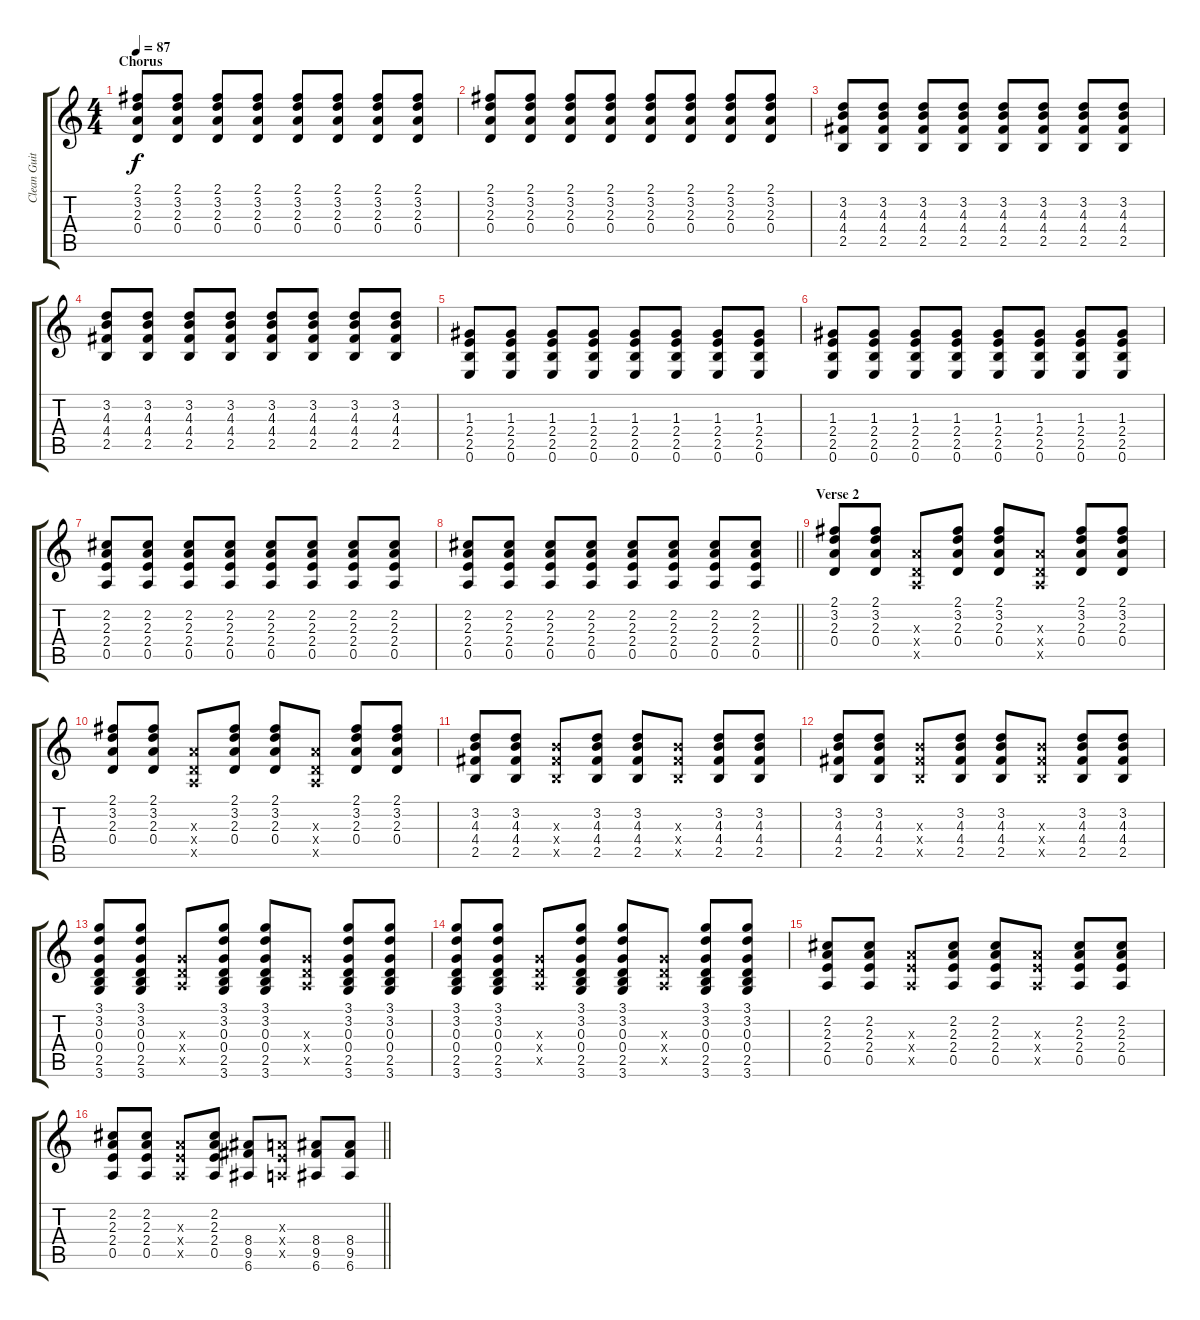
\track ("Clean Guitar" "Clean Guit") {instrument electricguitarjazz}
\staff {score tabs}
\tuning (E4 B3 G3 D3 A2 E2) {hide}
\ts (4 4)
\section ("" "Chorus")
\tempo 87
\clef g2
\ks c
(2.1 3.2 2.3 0.4).8{dy f} (2.1 3.2 2.3 0.4).8 (2.1 3.2 2.3 0.4).8 (2.1 3.2 2.3 0.4).8 (2.1 3.2 2.3 0.4).8 (2.1 3.2 2.3 0.4).8 (2.1 3.2 2.3 0.4).8 (2.1 3.2 2.3 0.4).8 |
(2.1 3.2 2.3 0.4).8 (2.1 3.2 2.3 0.4).8 (2.1 3.2 2.3 0.4).8 (2.1 3.2 2.3 0.4).8 (2.1 3.2 2.3 0.4).8 (2.1 3.2 2.3 0.4).8 (2.1 3.2 2.3 0.4).8 (2.1 3.2 2.3 0.4).8 |
(3.2 4.3 4.4 2.5).8 (3.2 4.3 4.4 2.5).8 (3.2 4.3 4.4 2.5).8 (3.2 4.3 4.4 2.5).8 (3.2 4.3 4.4 2.5).8 (3.2 4.3 4.4 2.5).8 (3.2 4.3 4.4 2.5).8 (3.2 4.3 4.4 2.5).8 |
(3.2 4.3 4.4 2.5).8 (3.2 4.3 4.4 2.5).8 (3.2 4.3 4.4 2.5).8 (3.2 4.3 4.4 2.5).8 (3.2 4.3 4.4 2.5).8 (3.2 4.3 4.4 2.5).8 (3.2 4.3 4.4 2.5).8 (3.2 4.3 4.4 2.5).8 |
(1.3 2.4 2.5 0.6).8 (1.3 2.4 2.5 0.6).8 (1.3 2.4 2.5 0.6).8 (1.3 2.4 2.5 0.6).8 (1.3 2.4 2.5 0.6).8 (1.3 2.4 2.5 0.6).8 (1.3 2.4 2.5 0.6).8 (1.3 2.4 2.5 0.6).8 |
(1.3 2.4 2.5 0.6).8 (1.3 2.4 2.5 0.6).8 (1.3 2.4 2.5 0.6).8 (1.3 2.4 2.5 0.6).8 (1.3 2.4 2.5 0.6).8 (1.3 2.4 2.5 0.6).8 (1.3 2.4 2.5 0.6).8 (1.3 2.4 2.5 0.6).8 |
(2.2 2.3 2.4 0.5).8 (2.2 2.3 2.4 0.5).8 (2.2 2.3 2.4 0.5).8 (2.2 2.3 2.4 0.5).8 (2.2 2.3 2.4 0.5).8 (2.2 2.3 2.4 0.5).8 (2.2 2.3 2.4 0.5).8 (2.2 2.3 2.4 0.5).8 |
\barLineRight lightlight
(2.2 2.3 2.4 0.5).8 (2.2 2.3 2.4 0.5).8 (2.2 2.3 2.4 0.5).8 (2.2 2.3 2.4 0.5).8 (2.2 2.3 2.4 0.5).8 (2.2 2.3 2.4 0.5).8 (2.2 2.3 2.4 0.5).8 (2.2 2.3 2.4 0.5).8 |
\section ("" "Verse 2")
(2.1 3.2 2.3 0.4).8{volume 7 instrument electricguitarjazz} (2.1 3.2 2.3 0.4).8 (2.3{x} 0.4{x} 0.5{x}).8{instrument acousticguitarsteel} (2.1 3.2 2.3 0.4).8{instrument electricguitarjazz} (2.1 3.2 2.3 0.4).8 (2.3{x} 0.4{x} 0.5{x}).8{instrument acousticguitarsteel} (2.1 3.2 2.3 0.4).8{instrument electricguitarjazz} (2.1 3.2 2.3 0.4).8 |
(2.1 3.2 2.3 0.4).8 (2.1 3.2 2.3 0.4).8 (2.3{x} 0.4{x} 0.5{x}).8{instrument acousticguitarsteel} (2.1 3.2 2.3 0.4).8{instrument electricguitarjazz} (2.1 3.2 2.3 0.4).8 (2.3{x} 0.4{x} 0.5{x}).8{instrument acousticguitarsteel} (2.1 3.2 2.3 0.4).8{instrument electricguitarjazz} (2.1 3.2 2.3 0.4).8 |
(3.2 4.3 4.4 2.5).8 (3.2 4.3 4.4 2.5).8 (4.3{x} 4.4{x} 2.5{x}).8{instrument acousticguitarsteel} (3.2 4.3 4.4 2.5).8{instrument electricguitarjazz} (3.2 4.3 4.4 2.5).8 (4.3{x} 4.4{x} 2.5{x}).8{instrument acousticguitarsteel} (3.2 4.3 4.4 2.5).8{instrument electricguitarjazz} (3.2 4.3 4.4 2.5).8 |
(3.2 4.3 4.4 2.5).8 (3.2 4.3 4.4 2.5).8 (4.3{x} 4.4{x} 2.5{x}).8{instrument acousticguitarsteel} (3.2 4.3 4.4 2.5).8{instrument electricguitarjazz} (3.2 4.3 4.4 2.5).8 (4.3{x} 4.4{x} 2.5{x}).8{instrument acousticguitarsteel} (3.2 4.3 4.4 2.5).8{instrument electricguitarjazz} (3.2 4.3 4.4 2.5).8 |
(3.1 3.2 0.3 0.4 2.5 3.6).8 (3.1 3.2 0.3 0.4 2.5 3.6).8 (0.3{x} 0.4{x} 0.5{x}).8{instrument acousticguitarsteel} (3.1 3.2 0.3 0.4 2.5 3.6).8{instrument electricguitarjazz} (3.1 3.2 0.3 0.4 2.5 3.6).8 (0.3{x} 0.4{x} 0.5{x}).8{instrument acousticguitarsteel} (3.1 3.2 0.3 0.4 2.5 3.6).8{instrument electricguitarjazz} (3.1 3.2 0.3 0.4 2.5 3.6).8 |
(3.1 3.2 0.3 0.4 2.5 3.6).8 (3.1 3.2 0.3 0.4 2.5 3.6).8 (0.3{x} 0.4{x} 0.5{x}).8{instrument acousticguitarsteel} (3.1 3.2 0.3 0.4 2.5 3.6).8{instrument electricguitarjazz} (3.1 3.2 0.3 0.4 2.5 3.6).8 (0.3{x} 0.4{x} 0.5{x}).8{instrument acousticguitarsteel} (3.1 3.2 0.3 0.4 2.5 3.6).8{instrument electricguitarjazz} (3.1 3.2 0.3 0.4 2.5 3.6).8 |
(2.2 2.3 2.4 0.5).8 (2.2 2.3 2.4 0.5).8 (2.3{x} 2.4{x} 0.5{x}).8 (2.2 2.3 2.4 0.5).8 (2.2 2.3 2.4 0.5).8 (2.3{x} 2.4{x} 0.5{x}).8 (2.2 2.3 2.4 0.5).8 (2.2 2.3 2.4 0.5).8 |
\barLineRight lightlight
(2.2 2.3 2.4 0.5).8 (2.2 2.3 2.4 0.5).8 (2.3{x} 2.4{x} 0.5{x}).8 (2.2 2.3 2.4 0.5).8 (8.4 9.5 6.6).8 (2.3{x} 2.4{x} 0.5{x}).8 (8.4 9.5 6.6).8 (8.4 9.5 6.6).8
